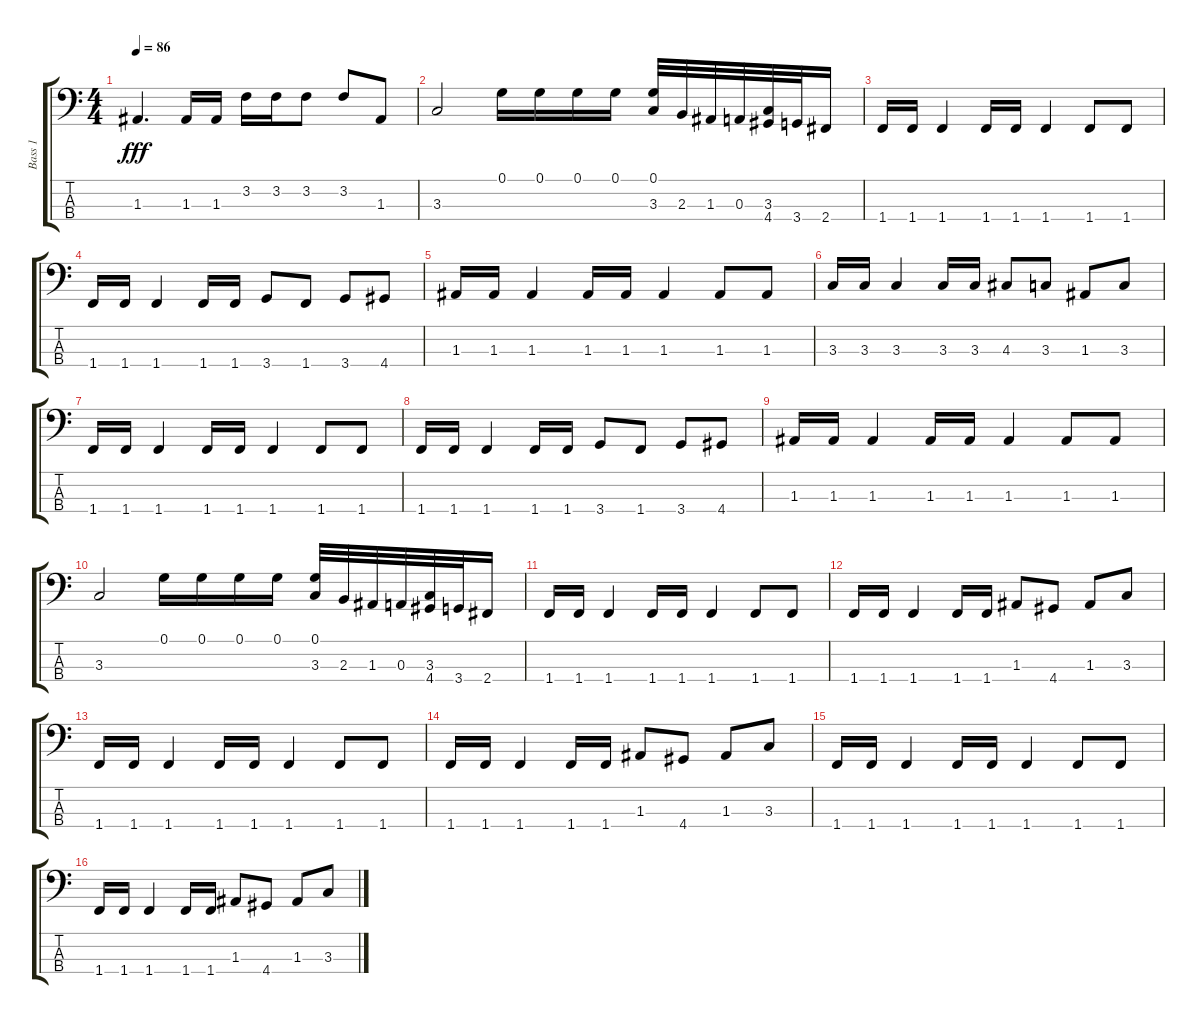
\track ("Bass 1" "Bass 1") {instrument fretlessbass}
\staff {score tabs}
\tuning (G2 D2 A1 E1) {hide}
\ts (4 4)
\tempo 86
\clef f4
\ks c
1.3.4{d dy fff} 1.3.16 1.3.16 3.2.16 3.2.16 3.2.8 3.2.8 1.3.8 |
3.3.2 0.1.16 0.1.16 0.1.16 0.1.16 (0.1 3.3).32 2.3.32 1.3.32 0.3.32 (3.3 4.4).32 3.4.32 2.4.16 |
1.4.16 1.4.16 1.4.4 1.4.16 1.4.16 1.4.4 1.4.8 1.4.8 |
1.4.16 1.4.16 1.4.4 1.4.16 1.4.16 3.4.8 1.4.8 3.4.8 4.4.8 |
1.3.16 1.3.16 1.3.4 1.3.16 1.3.16 1.3.4 1.3.8 1.3.8 |
3.3.16 3.3.16 3.3.4 3.3.16 3.3.16 4.3.8 3.3.8 1.3.8 3.3.8 |
1.4.16 1.4.16 1.4.4 1.4.16 1.4.16 1.4.4 1.4.8 1.4.8 |
1.4.16 1.4.16 1.4.4 1.4.16 1.4.16 3.4.8 1.4.8 3.4.8 4.4.8 |
1.3.16 1.3.16 1.3.4 1.3.16 1.3.16 1.3.4 1.3.8 1.3.8 |
3.3.2 0.1.16 0.1.16 0.1.16 0.1.16 (0.1 3.3).32 2.3.32 1.3.32 0.3.32 (3.3 4.4).32 3.4.32 2.4.16 |
1.4.16 1.4.16 1.4.4 1.4.16 1.4.16 1.4.4 1.4.8 1.4.8 |
1.4.16 1.4.16 1.4.4 1.4.16 1.4.16 1.3.8 4.4.8 1.3.8 3.3.8 |
1.4.16 1.4.16 1.4.4 1.4.16 1.4.16 1.4.4 1.4.8 1.4.8 |
1.4.16 1.4.16 1.4.4 1.4.16 1.4.16 1.3.8 4.4.8 1.3.8 3.3.8 |
1.4.16 1.4.16 1.4.4 1.4.16 1.4.16 1.4.4 1.4.8 1.4.8 |
1.4.16 1.4.16 1.4.4 1.4.16 1.4.16 1.3.8 4.4.8 1.3.8 3.3.8
